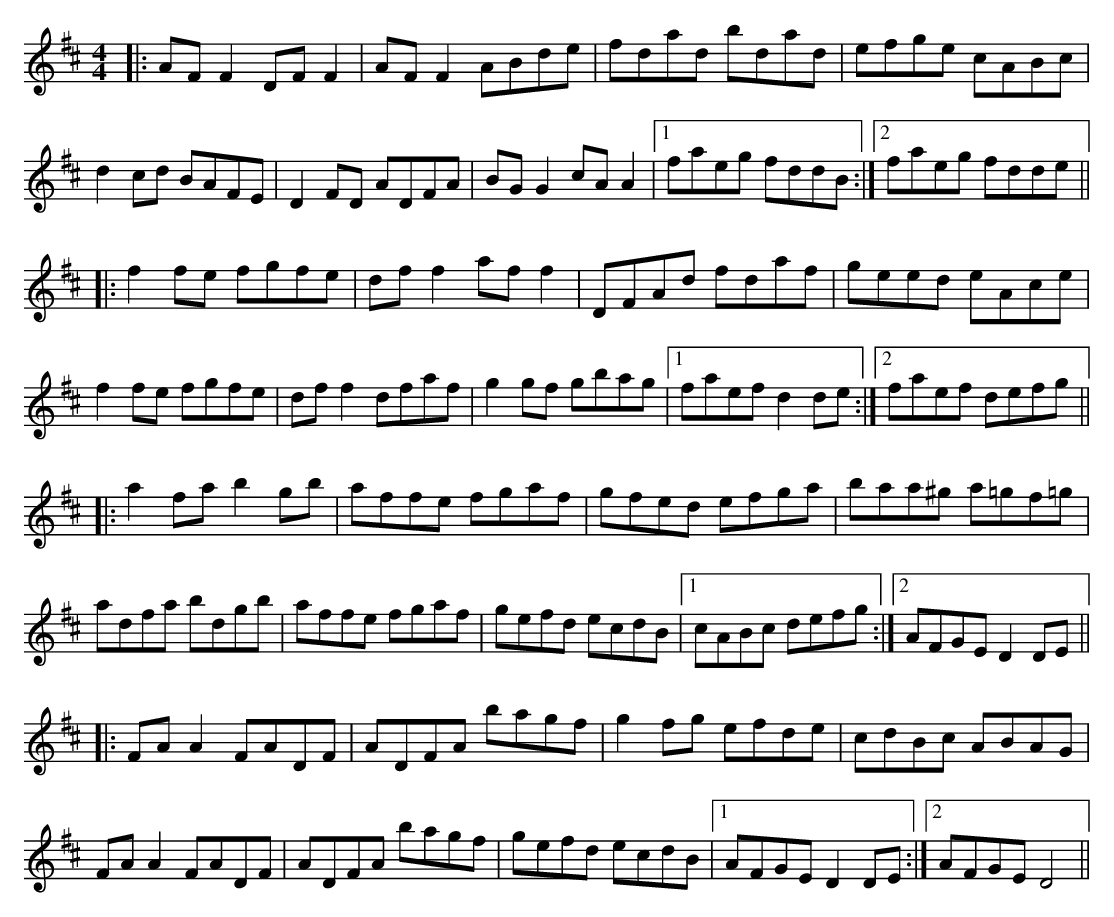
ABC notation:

X:1
M:4/4
K:D
|:AF F2 DF F2|AF F2 ABde|fdad bdad|efge cABc|
d2 cd BAFE|D2 FD ADFA|BG G2 cA A2|1 faeg fddB:|2 faeg fdde||
|:f2 fe fgfe|df f2 af f2|DFAd fdaf|geed eAce|
f2 fe fgfe|df f2 dfaf|g2 gf gbag|1 faef d2 de:|2 faef defg||
|:a2 fa b2 gb|affe fgaf|gfed efga|baa^g a=gf=g|
adfa bdgb|affe fgaf|gefd ecdB|1 cABc defg:|2 AFGE D2 DE||
|:FA A2 FADF|ADFA bagf|g2 fg efde|cdBc ABAG|
FA A2 FADF|ADFA bagf|gefd ecdB|1 AFGE D2 DE:|2 AFGE D4||
